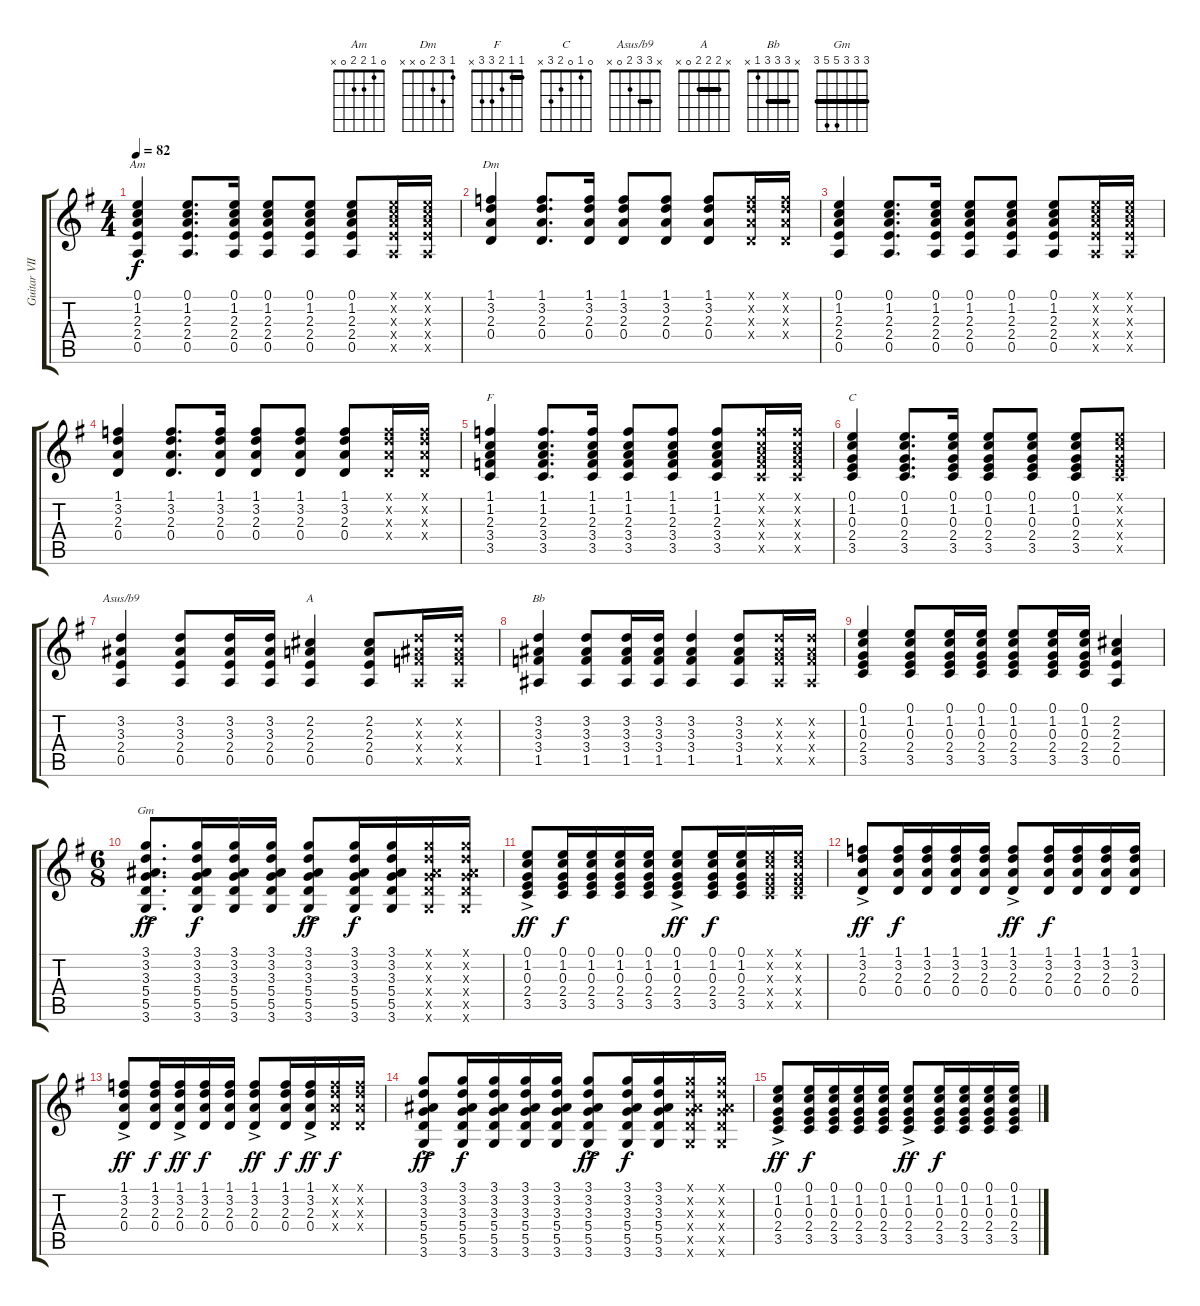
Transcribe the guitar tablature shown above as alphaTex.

\track ("Guitar VII (Acoustic Standard Tuning)" "Guitar VII") {instrument acousticguitarsteel}
\staff {score tabs}
\tuning (E4 B3 G3 D3 A2 E2) {hide}
\chord ("Am" 0 1 2 2 0 x)
\chord ("Dm" 1 3 2 0 x x)
\chord ("F" 1 1 2 3 3 x) {barre 1}
\chord ("C" 0 1 0 2 3 x)
\chord ("Asus/b9" x 3 3 2 0 x) {barre 3}
\chord ("A" x 2 2 2 0 x) {barre 2}
\chord ("Bb" x 3 3 3 1 x) {barre 3}
\chord ("Gm" 3 3 3 5 5 3) {barre 3}
\ts (4 4)
\tempo 82
\clef g2
\ks g
(0.1 1.2 2.3 2.4 0.5).4{ch "Am" dy f} (0.1 1.2 2.3 2.4 0.5).8{d} (0.1 1.2 2.3 2.4 0.5).16 (0.1 1.2 2.3 2.4 0.5).8 (0.1 1.2 2.3 2.4 0.5).8 (0.1 1.2 2.3 2.4 0.5).8 (0.1{x} 1.2{x} 2.3{x} 2.4{x} 0.5{x}).16 (0.1{x} 1.2{x} 2.3{x} 2.4{x} 0.5{x}).16 |
(1.1 3.2 2.3 0.4).4{ch "Dm"} (1.1 3.2 2.3 0.4).8{d} (1.1 3.2 2.3 0.4).16 (1.1 3.2 2.3 0.4).8 (1.1 3.2 2.3 0.4).8 (1.1 3.2 2.3 0.4).8 (1.1{x} 3.2{x} 2.3{x} 0.4{x}).16 (1.1{x} 3.2{x} 2.3{x} 0.4{x}).16 |
(0.1 1.2 2.3 2.4 0.5).4 (0.1 1.2 2.3 2.4 0.5).8{d} (0.1 1.2 2.3 2.4 0.5).16 (0.1 1.2 2.3 2.4 0.5).8 (0.1 1.2 2.3 2.4 0.5).8 (0.1 1.2 2.3 2.4 0.5).8 (0.1{x} 1.2{x} 2.3{x} 2.4{x} 0.5{x}).16 (0.1{x} 1.2{x} 2.3{x} 2.4{x} 0.5{x}).16 |
(1.1 3.2 2.3 0.4).4 (1.1 3.2 2.3 0.4).8{d} (1.1 3.2 2.3 0.4).16 (1.1 3.2 2.3 0.4).8 (1.1 3.2 2.3 0.4).8 (1.1 3.2 2.3 0.4).8 (1.1{x} 3.2{x} 2.3{x} 0.4{x}).16 (1.1{x} 3.2{x} 2.3{x} 0.4{x}).16 |
(1.1 1.2 2.3 3.4 3.5).4{ch "F"} (1.1 1.2 2.3 3.4 3.5).8{d} (1.1 1.2 2.3 3.4 3.5).16 (1.1 1.2 2.3 3.4 3.5).8 (1.1 1.2 2.3 3.4 3.5).8 (1.1 1.2 2.3 3.4 3.5).8 (1.1{x} 1.2{x} 2.3{x} 3.4{x} 3.5{x}).16 (1.1{x} 1.2{x} 2.3{x} 3.4{x} 3.5{x}).16 |
(0.1 1.2 0.3 2.4 3.5).4{ch "C"} (0.1 1.2 0.3 2.4 3.5).8{d} (0.1 1.2 0.3 2.4 3.5).16 (0.1 1.2 0.3 2.4 3.5).8 (0.1 1.2 0.3 2.4 3.5).8 (0.1 1.2 0.3 2.4 3.5).8 (0.1{x} 1.2{x} 0.3{x} 2.4{x} 3.5{x}).8 |
(3.2 3.3 2.4 0.5).4{ch "Asus/b9"} (3.2 3.3 2.4 0.5).8 (3.2 3.3 2.4 0.5).16 (3.2 3.3 2.4 0.5).16 (2.2 2.3 2.4 0.5).4{ch "A"} (2.2 2.3 2.4 0.5).8 (3.2{x} 3.3{x} 3.4{x} 0.5{x}).16 (3.2{x} 3.3{x} 3.4{x} 0.5{x}).16 |
(3.2 3.3 3.4 1.5).4{ch "Bb"} (3.2 3.3 3.4 1.5).8 (3.2 3.3 3.4 1.5).16 (3.2 3.3 3.4 1.5).16 (3.2 3.3 3.4 1.5).4 (3.2 3.3 3.4 1.5).8 (3.2{x} 3.3{x} 3.4{x} 1.5{x}).16 (3.2{x} 3.3{x} 3.4{x} 1.5{x}).16 |
(0.1 1.2 0.3 2.4 3.5).4 (0.1 1.2 0.3 2.4 3.5).8 (0.1 1.2 0.3 2.4 3.5).16 (0.1 1.2 0.3 2.4 3.5).16 (0.1 1.2 0.3 2.4 3.5).8 (0.1 1.2 0.3 2.4 3.5).16 (0.1 1.2 0.3 2.4 3.5).16 (2.2 2.3 2.4 0.5).4 |
\ts (6 8)
(3.1{ac} 3.2{ac} 3.3{ac} 5.4{ac} 5.5{ac} 3.6{ac}).8{d ch "Gm" dy ff} (3.1 3.2 3.3 5.4 5.5 3.6).16{dy f} (3.1 3.2 3.3 5.4 5.5 3.6).16 (3.1 3.2 3.3 5.4 5.5 3.6).16 (3.1{ac} 3.2{ac} 3.3{ac} 5.4{ac} 5.5{ac} 3.6{ac}).8{dy ff} (3.1 3.2 3.3 5.4 5.5 3.6).16{dy f} (3.1 3.2 3.3 5.4 5.5 3.6).16 (3.1{x} 3.2{x} 3.3{x} 5.4{x} 5.5{x} 3.6{x}).16 (3.1{x} 3.2{x} 3.3{x} 5.4{x} 5.5{x} 3.6{x}).16 |
(0.1{ac} 1.2{ac} 0.3{ac} 2.4{ac} 3.5{ac}).8{dy ff} (0.1 1.2 0.3 2.4 3.5).16{dy f} (0.1 1.2 0.3 2.4 3.5).16 (0.1 1.2 0.3 2.4 3.5).16 (0.1 1.2 0.3 2.4 3.5).16 (0.1{ac} 1.2{ac} 0.3{ac} 2.4{ac} 3.5{ac}).8{dy ff} (0.1 1.2 0.3 2.4 3.5).16{dy f} (0.1 1.2 0.3 2.4 3.5).16 (0.1{x} 1.2{x} 0.3{x} 2.4{x} 3.5{x}).16 (0.1{x} 1.2{x} 0.3{x} 2.4{x} 3.5{x}).16 |
(1.1{ac} 3.2{ac} 2.3{ac} 0.4{ac}).8{dy ff} (1.1 3.2 2.3 0.4).16{dy f} (1.1 3.2 2.3 0.4).16 (1.1 3.2 2.3 0.4).16 (1.1 3.2 2.3 0.4).16 (1.1{ac} 3.2{ac} 2.3{ac} 0.4{ac}).8{dy ff} (1.1 3.2 2.3 0.4).16{dy f} (1.1 3.2 2.3 0.4).16 (1.1 3.2 2.3 0.4).16 (1.1 3.2 2.3 0.4).16 |
(1.1{ac} 3.2{ac} 2.3{ac} 0.4{ac}).8{dy ff} (1.1 3.2 2.3 0.4).16{dy f} (1.1{ac} 3.2{ac} 2.3{ac} 0.4{ac}).16{dy ff} (1.1 3.2 2.3 0.4).16{dy f} (1.1 3.2 2.3 0.4).16 (1.1{ac} 3.2{ac} 2.3{ac} 0.4{ac}).8{dy ff} (1.1 3.2 2.3 0.4).16{dy f} (1.1{ac} 3.2{ac} 2.3{ac} 0.4{ac}).16{dy ff} (1.1{x} 3.2{x} 2.3{x} 0.4{x}).16{dy f} (1.1{x} 3.2{x} 2.3{x} 0.4{x}).16 |
(3.1{ac} 3.2{ac} 3.3{ac} 5.4{ac} 5.5{ac} 3.6{ac}).8{dy ff} (3.1 3.2 3.3 5.4 5.5 3.6).16{dy f} (3.1 3.2 3.3 5.4 5.5 3.6).16 (3.1 3.2 3.3 5.4 5.5 3.6).16 (3.1 3.2 3.3 5.4 5.5 3.6).16 (3.1{ac} 3.2{ac} 3.3{ac} 5.4{ac} 5.5{ac} 3.6{ac}).8{dy ff} (3.1 3.2 3.3 5.4 5.5 3.6).16{dy f} (3.1 3.2 3.3 5.4 5.5 3.6).16 (3.1{x} 3.2{x} 3.3{x} 5.4{x} 5.5{x} 3.6{x}).16 (3.1{x} 3.2{x} 3.3{x} 5.4{x} 5.5{x} 3.6{x}).16 |
(0.1{ac} 1.2{ac} 0.3{ac} 2.4{ac} 3.5{ac}).8{dy ff} (0.1 1.2 0.3 2.4 3.5).16{dy f} (0.1 1.2 0.3 2.4 3.5).16 (0.1 1.2 0.3 2.4 3.5).16 (0.1 1.2 0.3 2.4 3.5).16 (0.1{ac} 1.2{ac} 0.3{ac} 2.4{ac} 3.5{ac}).8{dy ff} (0.1 1.2 0.3 2.4 3.5).16{dy f} (0.1 1.2 0.3 2.4 3.5).16 (0.1 1.2 0.3 2.4 3.5).16 (0.1 1.2 0.3 2.4 3.5).16
